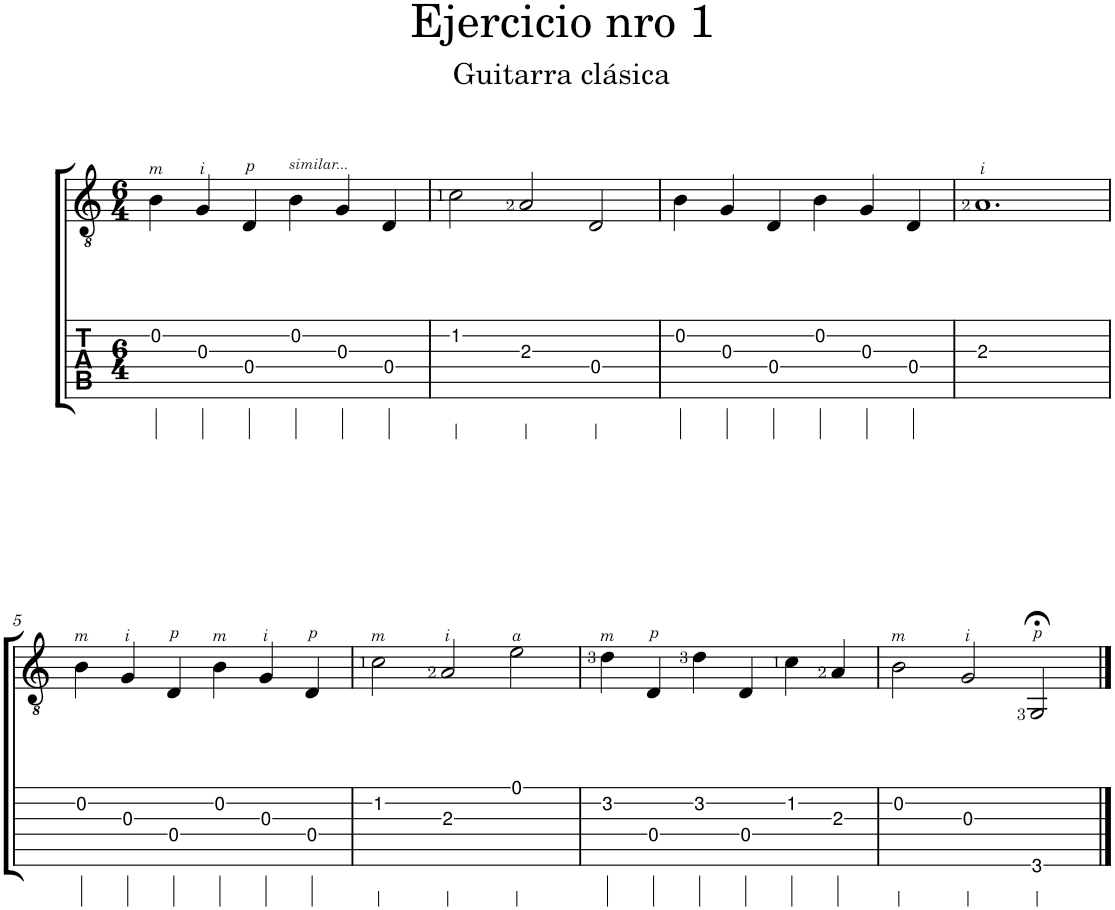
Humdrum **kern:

**kern	**kern
*part2	*part1
*staff2	*staff1
*I"Guitarra clásica	*I"Guitarra clásica
*stria6	*
*	*clefGv2
*k[]	*k[]
*M6/4	*M6/4
=1	=1
4B\	4B\
4G\	4G/
4D\	4D/
!	!LO:TX:a:i:t=similar...
4B\	4B\
4G\	4G/
4D\	4D/
=2	=2
2c\	2c\
2A\	2A/
2D\	2D/
=3	=3
4B\	4B\
4G\	4G/
4D\	4D/
4B\	4B\
4G\	4G/
4D\	4D/
=4	=4
1.A	1.A
!!LO:LB:g=z
=5	=5
4B\	4B\
4G\	4G/
4D\	4D/
4B\	4B\
4G\	4G/
4D\	4D/
=6	=6
2c\	2c\
2A\	2A/
2e\	2e\
=7	=7
4d\	4d\
4D\	4D/
4d\	4d\
4D\	4D/
4c\	4c\
4A\	4A/
=8	=8
2B\	2B\
2G\	2G/
2GG\	2GG;</
==	==
*-	*-
